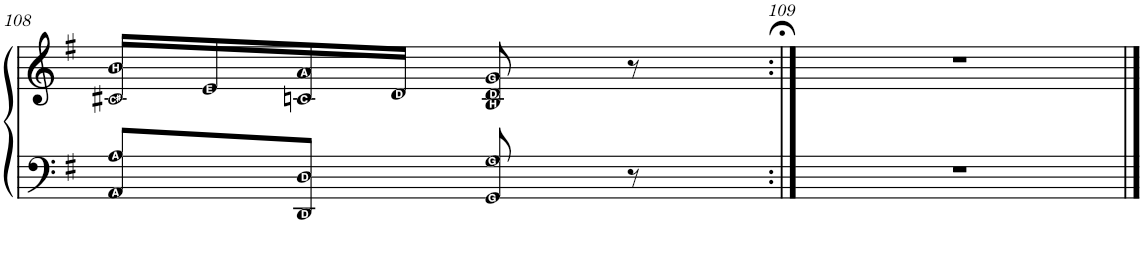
**kern	**kern
*part1	*part1
*staff2	*staff1
*I"Piano	*
*I'Pno.	*
!!LO:PB:g=z
*clefF4	*clefG2
*k[f#]	*k[f#]
*M2/4	*M2/4
=108	=108
8AA/ 8A/L	16c#X/ 16b/LL
.	16e/
8DD/ 8D/J	16cn/ 16a/
.	16d/JJ
8GG/ 8G/	8B/ 8d/ 8g/
8r	8r
=109:|!	=109:|!
2r	2r
==	==
*-	*-
